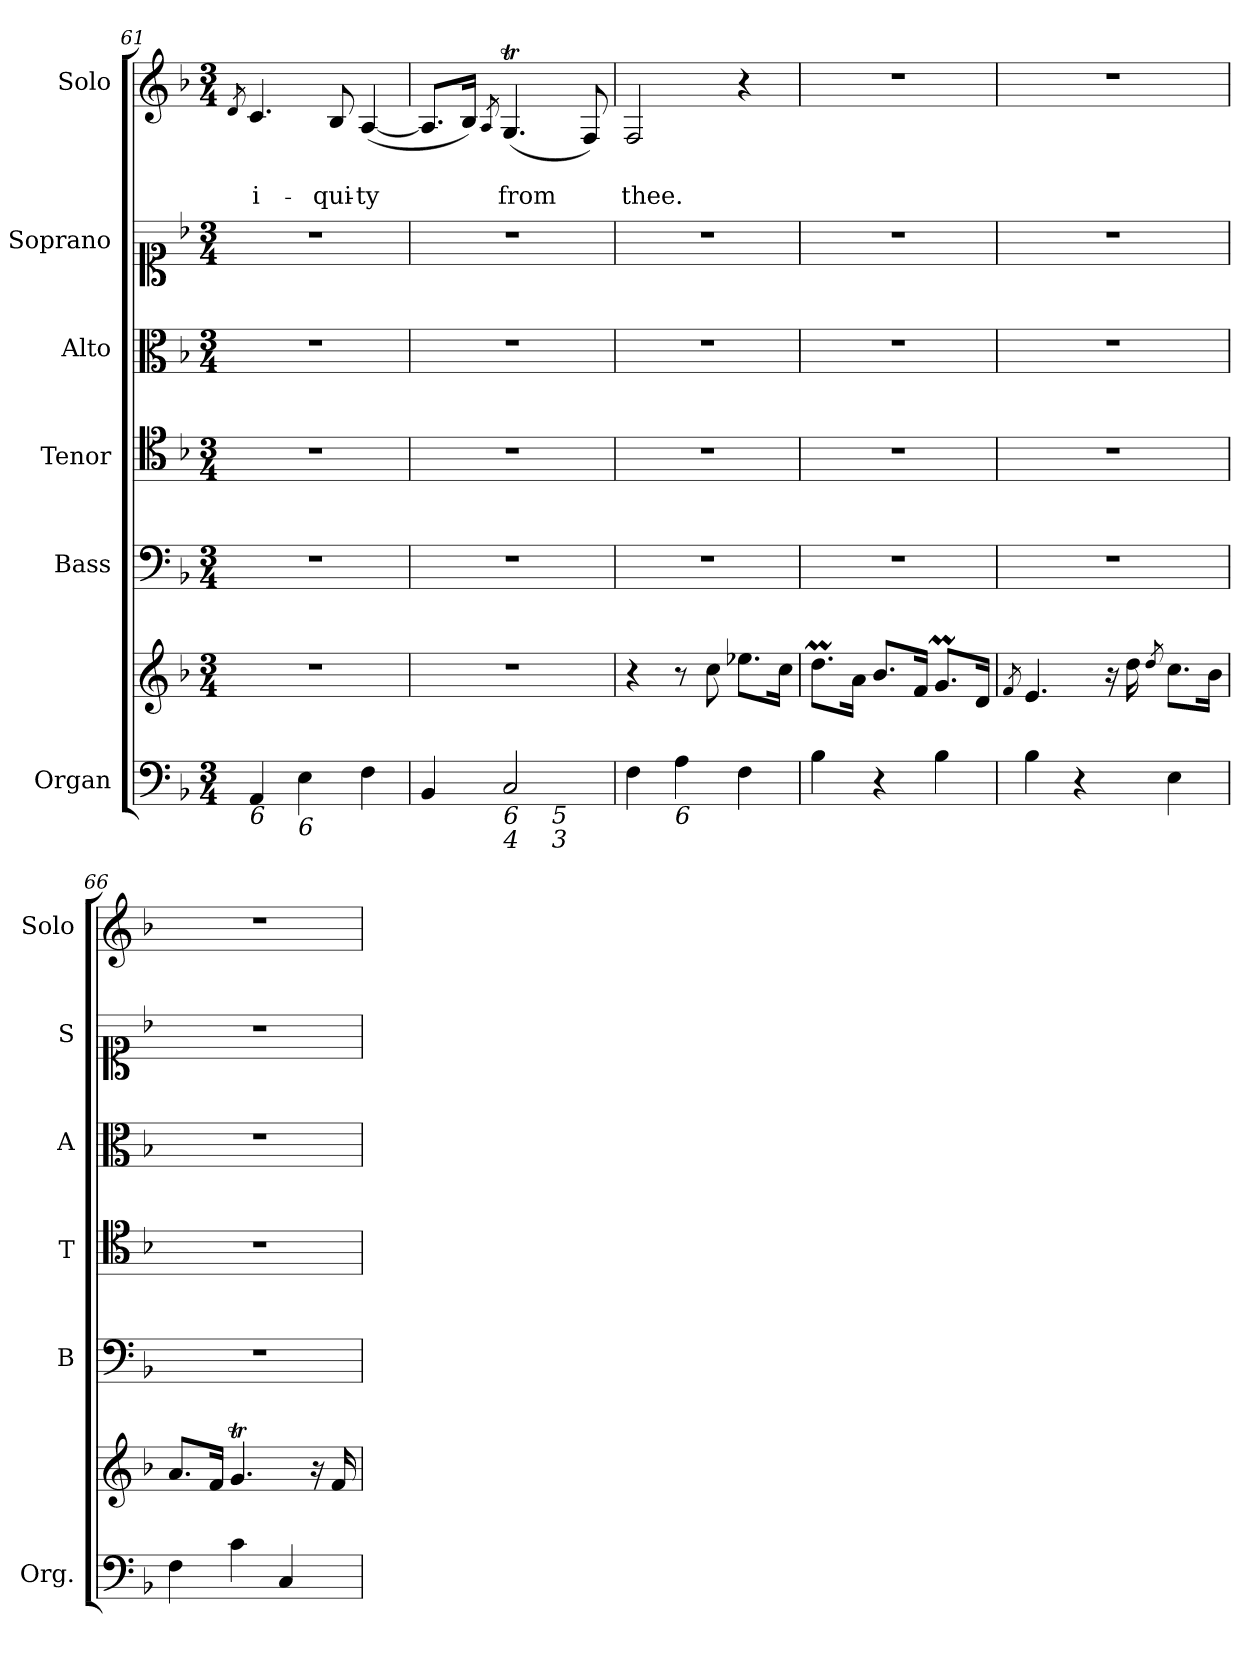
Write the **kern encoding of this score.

**kern	**kern	**kern	**kern	**kern	**kern	**kern	**text	**text
*part6	*part6	*part5	*part4	*part3	*part2	*part1	*part1	*part1
*staff7	*staff6	*staff5	*staff4	*staff3	*staff2	*staff1	*staff1	*staff1
*I"Organ	*	*I"Bass	*I"Tenor	*I"Alto	*I"Soprano	*I"Solo	*	*
*I'Org.	*	*I'B	*I'T	*I'A	*I'S	*I'Solo	*	*
!!LO:LB:g=z
*clefF4	*clefG2	*clefF4	*clefC4	*clefC3	*clefC1	*clefG2	*	*
*k[b-]	*k[b-]	*k[b-]	*k[b-]	*k[b-]	*k[b-]	*k[b-]	*	*
*F:	*F:	*F:	*F:	*F:	*F:	*F:	*	*
*M3/4	*M3/4	*M3/4	*M3/4	*M3/4	*M3/4	*M3/4	*	*
=61	=61	=61	=61	=61	=61	=61	=61	=61
.	.	.	.	.	.	8qd/	.	.
!LO:TX:b:i:t=6	!	!	!	!	!	!	!	!
!	!	!	!	!	!	!	!	!LO:LY:b
4AA/	2.r	2.r	2.r	2.r	2.r	4.c/	.	-i-
!LO:TX:b:i:t=6	!	!	!	!	!	!	!	!
4E\	.	.	.	.	.	.	.	.
!	!	!	!	!	!	!	!	!LO:LY:b
.	.	.	.	.	.	8B-/	.	-qui-
!	!	!	!	!	!	!	!	!LO:LY:b
4F\	.	.	.	.	.	(<[4A/	.	-ty
=62	=62	=62	=62	=62	=62	=62	=62	=62
!LO:TX:b:i:t=7	!	!	!	!	!	!	!	!
*^	*	*	*	*	*	*	*	*
4BB-/	2ryy	2.r	2.r	2.r	2.r	2.r	8.A/L]	.	.
.	.	.	.	.	.	.	16B-/Jk)	.	.
.	.	.	.	.	.	.	8qA/	.	.
!LO:TX:b:i:t=6	!	!	!	!	!	!	!	!	!
!LO:TX:b:i:t=4	!	!	!	!	!	!	!	!	!
!	!	!	!	!	!	!	!	!	!LO:LY:b
2C/	.	.	.	.	.	.	(<4.GT/	.	from
!	!LO:TX:b:i:t=5	!	!	!	!	!	!	!	!
!	!LO:TX:b:i:t=3	!	!	!	!	!	!	!	!
.	4ryy	.	.	.	.	.	.	.	.
.	.	.	.	.	.	.	8F/)	.	.
=63	=63	=63	=63	=63	=63	=63	=63	=63	=63
!	!	!	!	!	!	!	!	!	!LO:LY:b
*v	*v	*	*	*	*	*	*	*	*
4F\	4r	2.r	2.r	2.r	2.r	2F/	.	thee.
!LO:TX:b:i:t=6	!	!	!	!	!	!	!	!
4A\	8r	.	.	.	.	.	.	.
.	8cc\	.	.	.	.	.	.	.
4F\	8.ee-X\L	.	.	.	.	4r	.	.
.	16cc\Jk	.	.	.	.	.	.	.
=64	=64	=64	=64	=64	=64	=64	=64	=64
4B-\	8.ddM\L	2.r	2.r	2.r	2.r	2.r	.	.
.	16a\Jk	.	.	.	.	.	.	.
4r	8.b-/L	.	.	.	.	.	.	.
.	16f/Jk	.	.	.	.	.	.	.
4B-\	8.gM/L	.	.	.	.	.	.	.
.	16d/Jk	.	.	.	.	.	.	.
=65	=65	=65	=65	=65	=65	=65	=65	=65
.	8qf/	.	.	.	.	.	.	.
4B-\	4.e/	2.r	2.r	2.r	2.r	2.r	.	.
4r	.	.	.	.	.	.	.	.
.	16r	.	.	.	.	.	.	.
.	16dd\	.	.	.	.	.	.	.
.	8qdd/	.	.	.	.	.	.	.
4E\	8.cc\L	.	.	.	.	.	.	.
.	16b-\Jk	.	.	.	.	.	.	.
=66	=66	=66	=66	=66	=66	=66	=66	=66
4F\	8.a/L	2.r	2.r	2.r	2.r	2.r	.	.
.	16f/Jk	.	.	.	.	.	.	.
4c\	4.gT/	.	.	.	.	.	.	.
4C/	.	.	.	.	.	.	.	.
.	16r	.	.	.	.	.	.	.
.	16f/	.	.	.	.	.	.	.
=	=	=	=	=	=	=	=	=
*-	*-	*-	*-	*-	*-	*-	*-	*-
